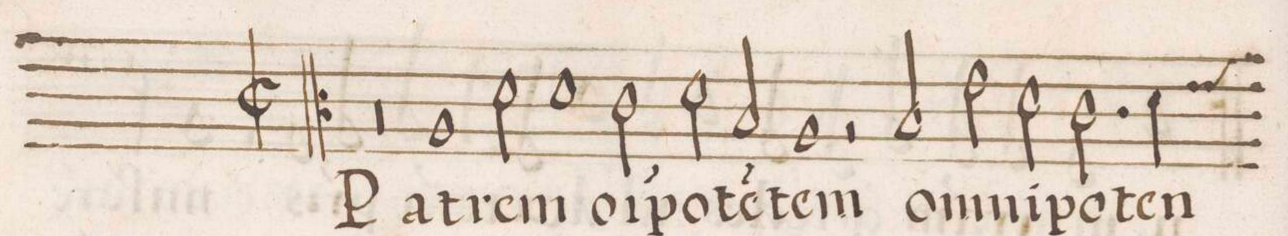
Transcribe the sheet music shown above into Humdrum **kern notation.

**kern	**text
*I"ALTVS	*
*clefC3	*
*k[]	*
*met(C|)	*
*M2/1	*
0r	.
=2-	=2-
1A/	Pa-
2d\	-trem
1d\	o(m-
=3-	=3-
2c\	-n)i-
2d\	-po-
2B/	-te(n)-
=4-	=4-
1A/	-tem
2r	.
2B/	om-
=5-	=5-
2e\	.
2d\	-ni-
2.c\	-po-
*custos:e	*
4d\	-ten-
=6-	=6-
*-	*-
